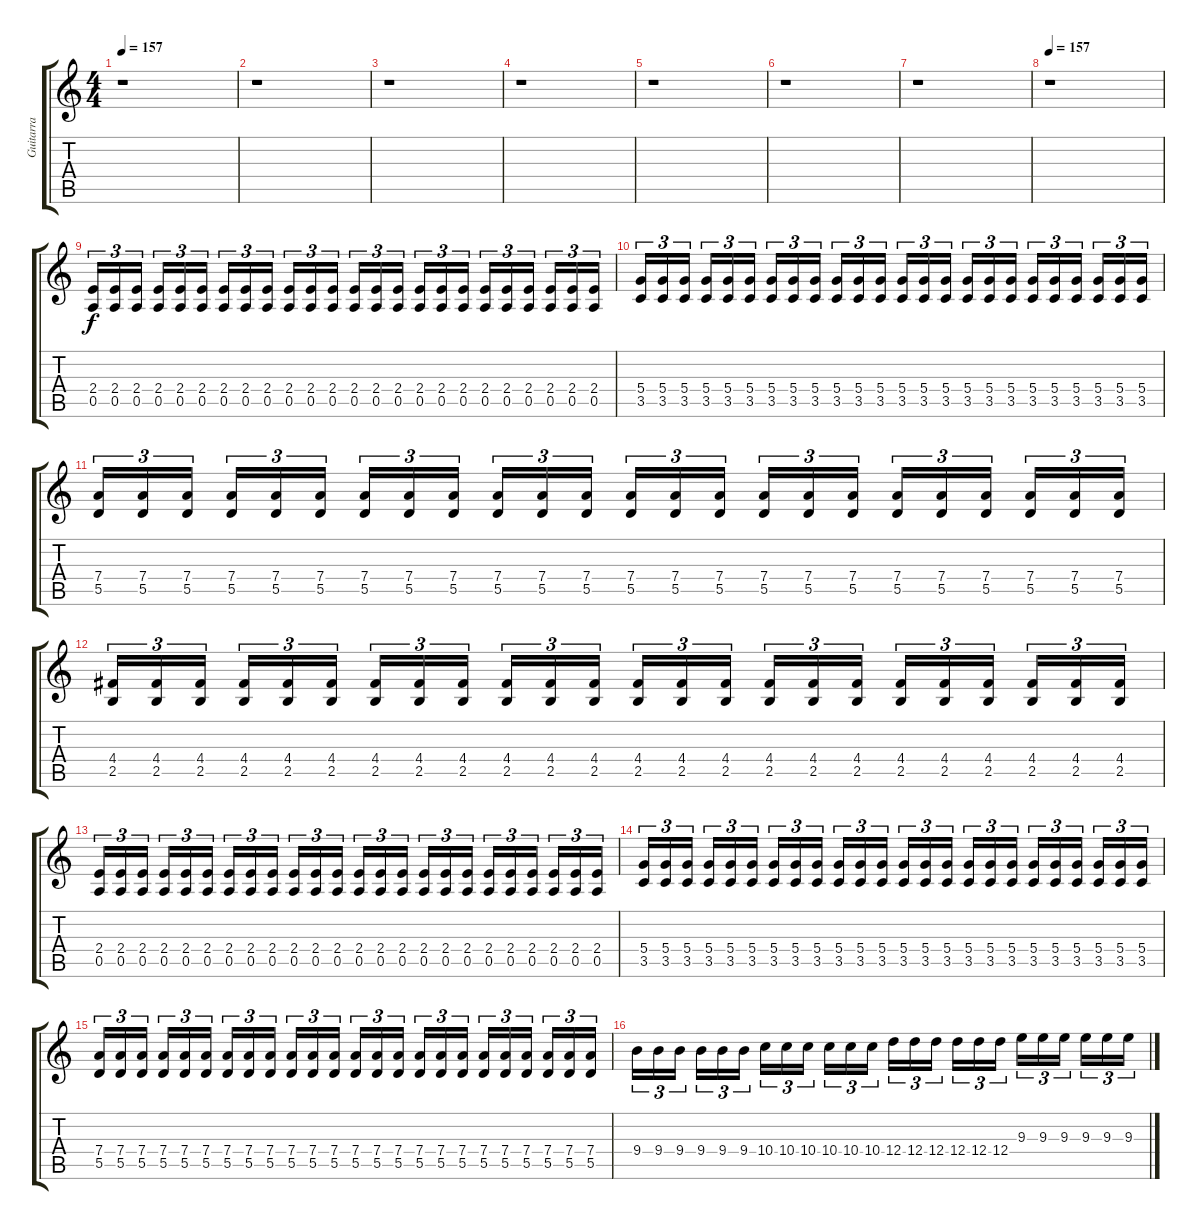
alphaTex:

\track ("Guitarra" "Guitarra") {instrument distortionguitar}
\staff {score tabs}
\tuning (E4 B3 G3 D3 A2 E2) {hide}
\ts (4 4)
\tempo 157
\clef g2
\ks c
r.1{dy f} |
r.1 |
r.1 |
r.1 |
r.1 |
r.1 |
r.1 |
\tempo 157
r.1 |
(2.4 0.5).16{tu (3 2)} (2.4 0.5).16{tu (3 2)} (2.4 0.5).16{tu (3 2)} (2.4 0.5).16{tu (3 2)} (2.4 0.5).16{tu (3 2)} (2.4 0.5).16{tu (3 2)} (2.4 0.5).16{tu (3 2)} (2.4 0.5).16{tu (3 2)} (2.4 0.5).16{tu (3 2)} (2.4 0.5).16{tu (3 2)} (2.4 0.5).16{tu (3 2)} (2.4 0.5).16{tu (3 2)} (2.4 0.5).16{tu (3 2)} (2.4 0.5).16{tu (3 2)} (2.4 0.5).16{tu (3 2)} (2.4 0.5).16{tu (3 2)} (2.4 0.5).16{tu (3 2)} (2.4 0.5).16{tu (3 2)} (2.4 0.5).16{tu (3 2)} (2.4 0.5).16{tu (3 2)} (2.4 0.5).16{tu (3 2)} (2.4 0.5).16{tu (3 2)} (2.4 0.5).16{tu (3 2)} (2.4 0.5).16{tu (3 2)} |
(5.4 3.5).16{tu (3 2)} (5.4 3.5).16{tu (3 2)} (5.4 3.5).16{tu (3 2)} (5.4 3.5).16{tu (3 2)} (5.4 3.5).16{tu (3 2)} (5.4 3.5).16{tu (3 2)} (5.4 3.5).16{tu (3 2)} (5.4 3.5).16{tu (3 2)} (5.4 3.5).16{tu (3 2)} (5.4 3.5).16{tu (3 2)} (5.4 3.5).16{tu (3 2)} (5.4 3.5).16{tu (3 2)} (5.4 3.5).16{tu (3 2)} (5.4 3.5).16{tu (3 2)} (5.4 3.5).16{tu (3 2)} (5.4 3.5).16{tu (3 2)} (5.4 3.5).16{tu (3 2)} (5.4 3.5).16{tu (3 2)} (5.4 3.5).16{tu (3 2)} (5.4 3.5).16{tu (3 2)} (5.4 3.5).16{tu (3 2)} (5.4 3.5).16{tu (3 2)} (5.4 3.5).16{tu (3 2)} (5.4 3.5).16{tu (3 2)} |
(7.4 5.5).16{tu (3 2)} (7.4 5.5).16{tu (3 2)} (7.4 5.5).16{tu (3 2)} (7.4 5.5).16{tu (3 2)} (7.4 5.5).16{tu (3 2)} (7.4 5.5).16{tu (3 2)} (7.4 5.5).16{tu (3 2)} (7.4 5.5).16{tu (3 2)} (7.4 5.5).16{tu (3 2)} (7.4 5.5).16{tu (3 2)} (7.4 5.5).16{tu (3 2)} (7.4 5.5).16{tu (3 2)} (7.4 5.5).16{tu (3 2)} (7.4 5.5).16{tu (3 2)} (7.4 5.5).16{tu (3 2)} (7.4 5.5).16{tu (3 2)} (7.4 5.5).16{tu (3 2)} (7.4 5.5).16{tu (3 2)} (7.4 5.5).16{tu (3 2)} (7.4 5.5).16{tu (3 2)} (7.4 5.5).16{tu (3 2)} (7.4 5.5).16{tu (3 2)} (7.4 5.5).16{tu (3 2)} (7.4 5.5).16{tu (3 2)} |
(4.4 2.5).16{tu (3 2)} (4.4 2.5).16{tu (3 2)} (4.4 2.5).16{tu (3 2)} (4.4 2.5).16{tu (3 2)} (4.4 2.5).16{tu (3 2)} (4.4 2.5).16{tu (3 2)} (4.4 2.5).16{tu (3 2)} (4.4 2.5).16{tu (3 2)} (4.4 2.5).16{tu (3 2)} (4.4 2.5).16{tu (3 2)} (4.4 2.5).16{tu (3 2)} (4.4 2.5).16{tu (3 2)} (4.4 2.5).16{tu (3 2)} (4.4 2.5).16{tu (3 2)} (4.4 2.5).16{tu (3 2)} (4.4 2.5).16{tu (3 2)} (4.4 2.5).16{tu (3 2)} (4.4 2.5).16{tu (3 2)} (4.4 2.5).16{tu (3 2)} (4.4 2.5).16{tu (3 2)} (4.4 2.5).16{tu (3 2)} (4.4 2.5).16{tu (3 2)} (4.4 2.5).16{tu (3 2)} (4.4 2.5).16{tu (3 2)} |
(2.4 0.5).16{tu (3 2)} (2.4 0.5).16{tu (3 2)} (2.4 0.5).16{tu (3 2)} (2.4 0.5).16{tu (3 2)} (2.4 0.5).16{tu (3 2)} (2.4 0.5).16{tu (3 2)} (2.4 0.5).16{tu (3 2)} (2.4 0.5).16{tu (3 2)} (2.4 0.5).16{tu (3 2)} (2.4 0.5).16{tu (3 2)} (2.4 0.5).16{tu (3 2)} (2.4 0.5).16{tu (3 2)} (2.4 0.5).16{tu (3 2)} (2.4 0.5).16{tu (3 2)} (2.4 0.5).16{tu (3 2)} (2.4 0.5).16{tu (3 2)} (2.4 0.5).16{tu (3 2)} (2.4 0.5).16{tu (3 2)} (2.4 0.5).16{tu (3 2)} (2.4 0.5).16{tu (3 2)} (2.4 0.5).16{tu (3 2)} (2.4 0.5).16{tu (3 2)} (2.4 0.5).16{tu (3 2)} (2.4 0.5).16{tu (3 2)} |
(5.4 3.5).16{tu (3 2)} (5.4 3.5).16{tu (3 2)} (5.4 3.5).16{tu (3 2)} (5.4 3.5).16{tu (3 2)} (5.4 3.5).16{tu (3 2)} (5.4 3.5).16{tu (3 2)} (5.4 3.5).16{tu (3 2)} (5.4 3.5).16{tu (3 2)} (5.4 3.5).16{tu (3 2)} (5.4 3.5).16{tu (3 2)} (5.4 3.5).16{tu (3 2)} (5.4 3.5).16{tu (3 2)} (5.4 3.5).16{tu (3 2)} (5.4 3.5).16{tu (3 2)} (5.4 3.5).16{tu (3 2)} (5.4 3.5).16{tu (3 2)} (5.4 3.5).16{tu (3 2)} (5.4 3.5).16{tu (3 2)} (5.4 3.5).16{tu (3 2)} (5.4 3.5).16{tu (3 2)} (5.4 3.5).16{tu (3 2)} (5.4 3.5).16{tu (3 2)} (5.4 3.5).16{tu (3 2)} (5.4 3.5).16{tu (3 2)} |
(7.4 5.5).16{tu (3 2)} (7.4 5.5).16{tu (3 2)} (7.4 5.5).16{tu (3 2)} (7.4 5.5).16{tu (3 2)} (7.4 5.5).16{tu (3 2)} (7.4 5.5).16{tu (3 2)} (7.4 5.5).16{tu (3 2)} (7.4 5.5).16{tu (3 2)} (7.4 5.5).16{tu (3 2)} (7.4 5.5).16{tu (3 2)} (7.4 5.5).16{tu (3 2)} (7.4 5.5).16{tu (3 2)} (7.4 5.5).16{tu (3 2)} (7.4 5.5).16{tu (3 2)} (7.4 5.5).16{tu (3 2)} (7.4 5.5).16{tu (3 2)} (7.4 5.5).16{tu (3 2)} (7.4 5.5).16{tu (3 2)} (7.4 5.5).16{tu (3 2)} (7.4 5.5).16{tu (3 2)} (7.4 5.5).16{tu (3 2)} (7.4 5.5).16{tu (3 2)} (7.4 5.5).16{tu (3 2)} (7.4 5.5).16{tu (3 2)} |
9.4.16{tu (3 2)} 9.4.16{tu (3 2)} 9.4.16{tu (3 2)} 9.4.16{tu (3 2)} 9.4.16{tu (3 2)} 9.4.16{tu (3 2)} 10.4.16{tu (3 2)} 10.4.16{tu (3 2)} 10.4.16{tu (3 2)} 10.4.16{tu (3 2)} 10.4.16{tu (3 2)} 10.4.16{tu (3 2)} 12.4.16{tu (3 2)} 12.4.16{tu (3 2)} 12.4.16{tu (3 2)} 12.4.16{tu (3 2)} 12.4.16{tu (3 2)} 12.4.16{tu (3 2)} 9.3.16{tu (3 2)} 9.3.16{tu (3 2)} 9.3.16{tu (3 2)} 9.3.16{tu (3 2)} 9.3.16{tu (3 2)} 9.3.16{tu (3 2)}
